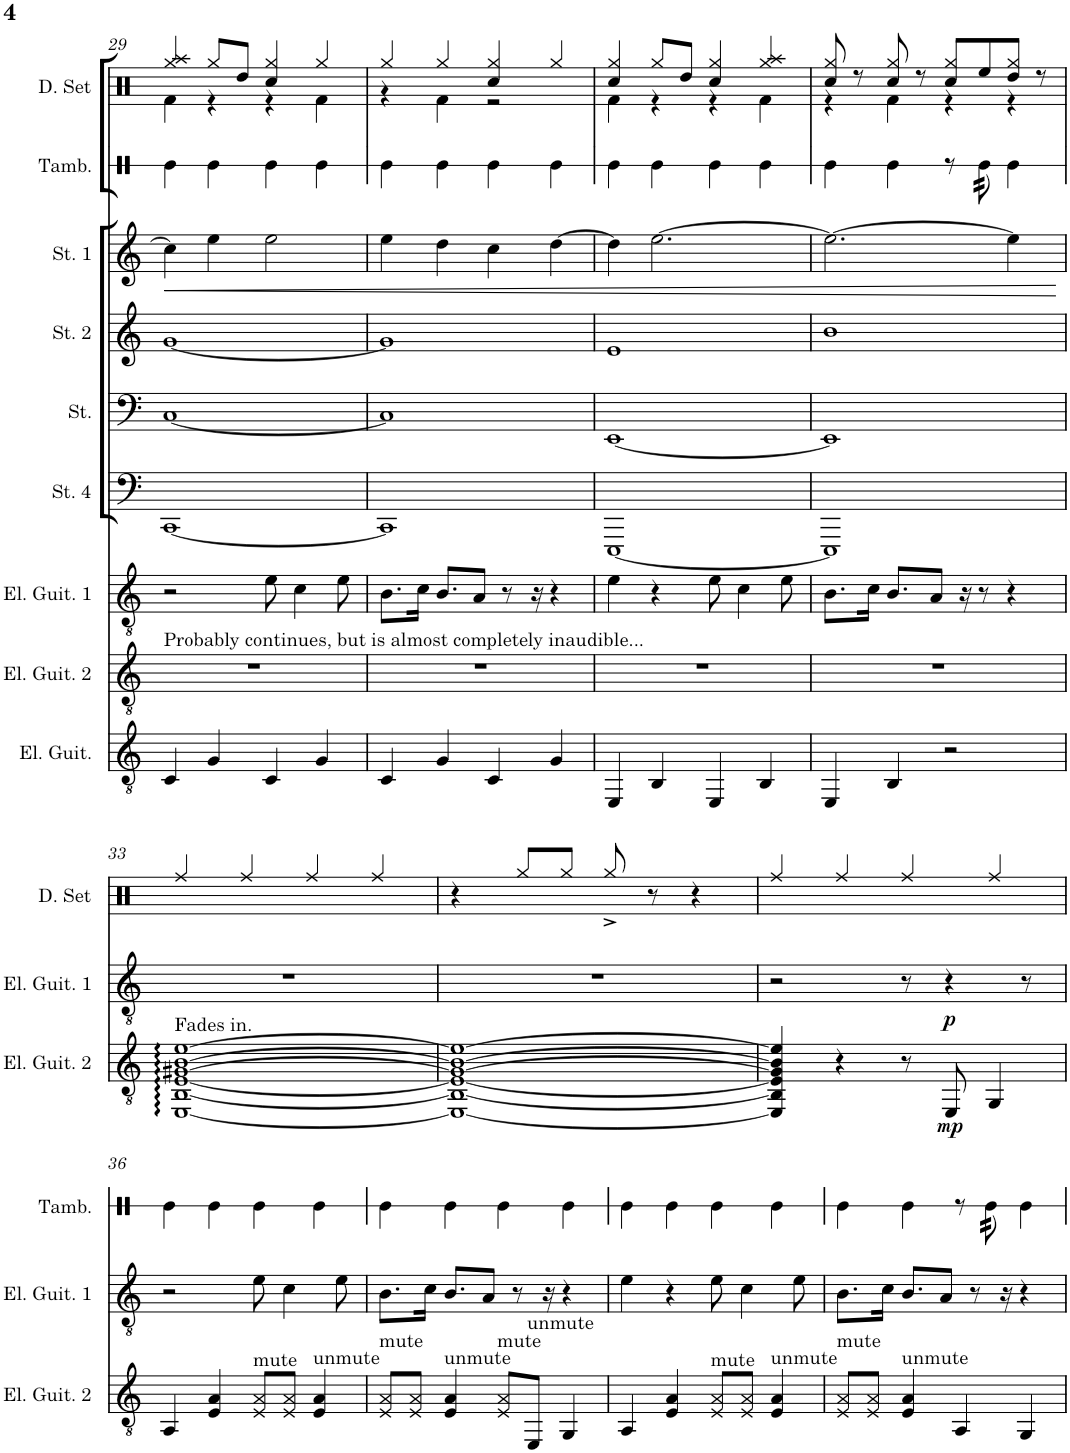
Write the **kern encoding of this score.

**kern	**kern	**dynam	**kern	**dynam	**kern	**kern	**kern	**kern	**dynam	**kern	**kern	**kern
*part10	*part9	*part9	*part8	*part8	*part7	*part6	*part5	*part4	*part4	*part3	*part2	*part1
*staff10	*staff9	*staff9	*staff8	*staff8	*staff7	*staff6	*staff5	*staff4	*staff4	*staff3	*staff2	*staff1
*I"Electric Guitar	*I"Electric Guitar 2	*	*I"Electric Guitar 1	*	*I"Strings 4	*I"Strings	*I"Strings 2	*I"Strings 1	*	*I"Tambourine	*I"Trumpet	*I"Flute
*I'El. Guit.	*I'El. Guit. 2	*	*I'El. Guit. 1	*	*I'St. 4	*I'St.	*I'St. 2	*I'St. 1	*	*I'Tamb.	*I'Tpt.	*I'Fl.
!!LO:PB:g=z
*clefGv2	*clefGv2	*	*clefGv2	*	*clefF4	*clefF4	*clefG2	*clefG2	*	*clefX	*clefG2	*clefG2
*	*	*	*	*	*	*	*	*	*	*	*Trd1c2	*
*k[]	*k[]	*	*k[]	*	*k[]	*k[]	*k[]	*k[]	*	*k[]	*k[f#c#]	*k[]
*M4/4	*M4/4	*	*M4/4	*	*M4/4	*M4/4	*M4/4	*M4/4	*	*M4/4	*M4/4	*M4/4
=29	=29	=29	=29	=29	=29	=29	=29	=29	=29	=29	=29	=29
!	!LO:TX:a:t=Probably continues, but is almost completely inaudible...	!	!	!	!	!	!	!	!	!	!	!
!	!	!	!	!	!	!	!	!	!LO:HP:b	!	!	!
4C/	1r	.	2r	.	[1CC	[1C	[1g	4cc\]	<	4Re\	1r	1r
4G/	.	.	.	.	.	.	.	4ee\	.	4Re\	.	.
4C/	.	.	8e\	.	.	.	.	2ee\	.	4Re\	.	.
.	.	.	4c\	.	.	.	.	.	.	.	.	.
4G/	.	.	.	.	.	.	.	.	.	4Re\	.	.
.	.	.	8e\	.	.	.	.	.	.	.	.	.
=30	=30	=30	=30	=30	=30	=30	=30	=30	=30	=30	=30	=30
4C/	1r	.	8.B\L	.	1CC]	1C]	1g]	4ee\	.	4Re\	1r	1r
.	.	.	16c\Jk	.	.	.	.	.	.	.	.	.
4G/	.	.	8.B/L	.	.	.	.	4dd\	.	4Re\	.	.
.	.	.	8A/J	.	.	.	.	.	.	.	.	.
4C/	.	.	.	.	.	.	.	4cc\	.	4Re\	.	.
.	.	.	8r	.	.	.	.	.	.	.	.	.
.	.	.	16r	.	.	.	.	.	.	.	.	.
4G/	.	.	4r	.	.	.	.	[4dd\	.	4Re\	.	.
=31	=31	=31	=31	=31	=31	=31	=31	=31	=31	=31	=31	=31
4EE/	1r	.	4e\	.	[1EEE	[1EE	1e	4dd\]	.	4Re\	1r	1r
4BB/	.	.	4r	.	.	.	.	[2.ee\	.	4Re\	.	.
4EE/	.	.	8e\	.	.	.	.	.	.	4Re\	.	.
.	.	.	4c\	.	.	.	.	.	.	.	.	.
4BB/	.	.	.	.	.	.	.	.	.	4Re\	.	.
.	.	.	8e\	.	.	.	.	.	.	.	.	.
=32	=32	=32	=32	=32	=32	=32	=32	=32	=32	=32	=32	=32
4EE/	1r	.	8.B\L	.	1EEE]	1EE]	1b	2.ee\_	.	4Re\	1r	1r
.	.	.	16c\Jk	.	.	.	.	.	.	.	.	.
4BB/	.	.	8.B/L	.	.	.	.	.	.	4Re\	.	.
.	.	.	8A/J	.	.	.	.	.	.	.	.	.
2r	.	.	.	.	.	.	.	.	.	8r	.	.
.	.	.	16r	.	.	.	.	.	.	.	.	.
*	*	*	*	*	*	*	*	*	*	*tremolo	*	*
.	.	.	8r	.	.	.	.	.	.	32Re\	.	.
.	.	.	.	.	.	.	.	.	.	32Re\	.	.
.	.	.	.	.	.	.	.	.	.	32Re\	.	.
.	.	.	.	.	.	.	.	.	.	32Re\	.	.
*	*	*	*	*	*	*	*	*	*	*Xtremolo	*	*
.	.	.	4r	.	.	.	.	4ee\]	.	4Re\	.	.
.	.	.	.	.	.	.	.	.	[	.	.	.
!!LO:LB:g=z
=33	=33	=33	=33	=33	=33	=33	=33	=33	=33	=33	=33	=33
!	!LO:TX:a:t=Fades in.	!	!	!	!	!	!	!	!	!	!	!
1r	[1EE [1BB [1E [1G#X [1B [1e	.	1r	.	1r	1r	1r	1r	.	1r	1r	1r
=34	=34	=34	=34	=34	=34	=34	=34	=34	=34	=34	=34	=34
1r	1EE_ 1BB_ 1E_ 1G#_ 1B_ 1e_	.	1r	.	1r	1r	1r	1r	.	1r	1r	1r
=35	=35	=35	=35	=35	=35	=35	=35	=35	=35	=35	=35	=35
1r	4EE/] 4BB/] 4E/] 4G#/] 4B/] 4e/]	.	2r	.	1r	1r	1r	1r	.	1r	1r	1r
.	4r	.	.	.	.	.	.	.	.	.	.	.
.	8r	.	8r	.	.	.	.	.	.	.	.	.
!	!	!LO:DY:b	!	!LO:DY:b	!	!	!	!	!	!	!	!
.	8EE/	mp	4r	p	.	.	.	.	.	.	.	.
.	4GG/	.	.	.	.	.	.	.	.	.	.	.
.	.	.	8r	.	.	.	.	.	.	.	.	.
!!LO:LB:g=z
=36	=36	=36	=36	=36	=36	=36	=36	=36	=36	=36	=36	=36
1r	4AA/	.	2r	.	1r	1r	1r	1r	.	4Re\	1r	1r
.	4E/ 4A/	.	.	.	.	.	.	.	.	4Re\	.	.
!	!LO:TX:a:t=mute	!	!	!	!	!	!	!	!	!	!	!
.	8E/ 8A/L	.	8e\	.	.	.	.	.	.	4Re\	.	.
.	8E/ 8A/J	.	4c\	.	.	.	.	.	.	.	.	.
!	!LO:TX:a:t=unmute	!	!	!	!	!	!	!	!	!	!	!
.	4E/ 4A/	.	.	.	.	.	.	.	.	4Re\	.	.
.	.	.	8e\	.	.	.	.	.	.	.	.	.
=37	=37	=37	=37	=37	=37	=37	=37	=37	=37	=37	=37	=37
!	!LO:TX:a:t=mute	!	!	!	!	!	!	!	!	!	!	!
1r	8E/ 8A/L	.	8.B\L	.	1r	1r	1r	1r	.	4Re\	1r	1r
.	8E/ 8A/J	.	.	.	.	.	.	.	.	.	.	.
.	.	.	16c\Jk	.	.	.	.	.	.	.	.	.
!	!LO:TX:a:t=unmute	!	!	!	!	!	!	!	!	!	!	!
.	4E/ 4A/	.	8.B/L	.	.	.	.	.	.	4Re\	.	.
.	.	.	8A/J	.	.	.	.	.	.	.	.	.
!	!LO:TX:a:t=mute	!	!	!	!	!	!	!	!	!	!	!
.	8E/ 8A/L	.	.	.	.	.	.	.	.	4Re\	.	.
.	.	.	8r	.	.	.	.	.	.	.	.	.
!	!LO:TX:a:t=unmute	!	!	!	!	!	!	!	!	!	!	!
.	8EE/J	.	.	.	.	.	.	.	.	.	.	.
.	.	.	16r	.	.	.	.	.	.	.	.	.
.	4GG/	.	4r	.	.	.	.	.	.	4Re\	.	.
=38	=38	=38	=38	=38	=38	=38	=38	=38	=38	=38	=38	=38
1r	4AA/	.	4e\	.	1r	1r	1r	1r	.	4Re\	1r	1r
.	4E/ 4A/	.	4r	.	.	.	.	.	.	4Re\	.	.
!	!LO:TX:a:t=mute	!	!	!	!	!	!	!	!	!	!	!
.	8E/ 8A/L	.	8e\	.	.	.	.	.	.	4Re\	.	.
.	8E/ 8A/J	.	4c\	.	.	.	.	.	.	.	.	.
!	!LO:TX:a:t=unmute	!	!	!	!	!	!	!	!	!	!	!
.	4E/ 4A/	.	.	.	.	.	.	.	.	4Re\	.	.
.	.	.	8e\	.	.	.	.	.	.	.	.	.
=39	=39	=39	=39	=39	=39	=39	=39	=39	=39	=39	=39	=39
!	!LO:TX:a:t=mute	!	!	!	!	!	!	!	!	!	!	!
1r	8E/ 8A/L	.	8.B\L	.	1r	1r	1r	1r	.	4Re\	1r	1r
.	8E/ 8A/J	.	.	.	.	.	.	.	.	.	.	.
.	.	.	16c\Jk	.	.	.	.	.	.	.	.	.
!	!LO:TX:a:t=unmute	!	!	!	!	!	!	!	!	!	!	!
.	4E/ 4A/	.	8.B/L	.	.	.	.	.	.	4Re\	.	.
.	.	.	8A/J	.	.	.	.	.	.	.	.	.
.	4AA/	.	.	.	.	.	.	.	.	8r	.	.
.	.	.	8r	.	.	.	.	.	.	.	.	.
*	*	*	*	*	*	*	*	*	*	*tremolo	*	*
.	.	.	.	.	.	.	.	.	.	32Re\	.	.
.	.	.	.	.	.	.	.	.	.	32Re\	.	.
.	.	.	16r	.	.	.	.	.	.	32Re\	.	.
.	.	.	.	.	.	.	.	.	.	32Re\	.	.
*	*	*	*	*	*	*	*	*	*	*Xtremolo	*	*
.	4GG/	.	4r	.	.	.	.	.	.	4Re\	.	.
=	=	=	=	=	=	=	=	=	=	=	=	=
*-	*-	*-	*-	*-	*-	*-	*-	*-	*-	*-	*-	*-
